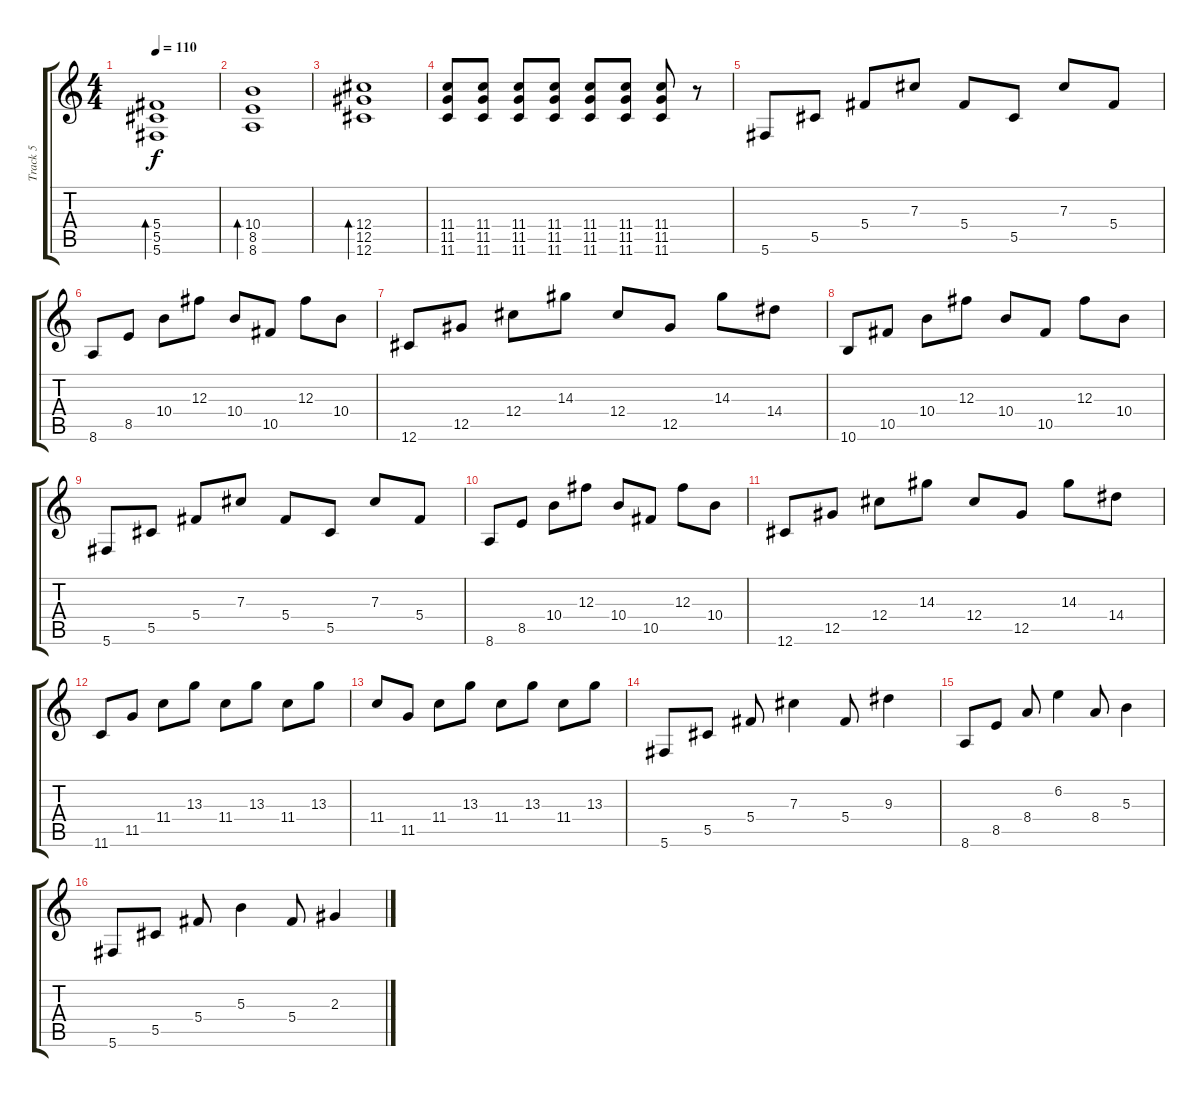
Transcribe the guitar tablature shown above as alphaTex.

\track ("Track 5" "Track 5") {instrument distortionguitar}
\staff {score tabs}
\tuning (Eb4 Bb3 Gb3 Db3 Ab2 Db2) {hide}
\ts (4 4)
\tempo 110
\clef g2
\ks c
(5.4 5.5 5.6).1{bd 240 dy f} |
(10.4 8.5 8.6).1{bd 240} |
(12.4 12.5 12.6).1{bd 240} |
(11.4 11.5 11.6).8{volume 8} (11.4 11.5 11.6).8 (11.4 11.5 11.6).8 (11.4 11.5 11.6).8 (11.4 11.5 11.6).8 (11.4 11.5 11.6).8 (11.4 11.5 11.6).8 r.8 |
5.6.8{volume 12 instrument distortionguitar} 5.5.8 5.4.8 7.3.8 5.4.8 5.5.8 7.3.8 5.4.8 |
8.6.8 8.5.8 10.4.8 12.3.8 10.4.8 10.5.8 12.3.8 10.4.8 |
12.6.8 12.5.8 12.4.8 14.3.8 12.4.8 12.5.8 14.3.8 14.4.8 |
10.6.8 10.5.8 10.4.8 12.3.8 10.4.8 10.5.8 12.3.8 10.4.8 |
5.6.8 5.5.8 5.4.8 7.3.8 5.4.8 5.5.8 7.3.8 5.4.8 |
8.6.8 8.5.8 10.4.8 12.3.8 10.4.8 10.5.8 12.3.8 10.4.8 |
12.6.8 12.5.8 12.4.8 14.3.8 12.4.8 12.5.8 14.3.8 14.4.8 |
11.6.8 11.5.8 11.4.8 13.3.8 11.4.8 13.3.8 11.4.8 13.3.8 |
11.4.8 11.5.8 11.4.8 13.3.8 11.4.8 13.3.8 11.4.8 13.3.8 |
5.6.8{volume 13} 5.5.8 5.4.8 7.3.4 5.4.8 9.3.4 |
8.6.8 8.5.8 8.4.8 6.2.4 8.4.8 5.3.4 |
5.6.8 5.5.8 5.4.8 5.3.4 5.4.8 2.3.4
